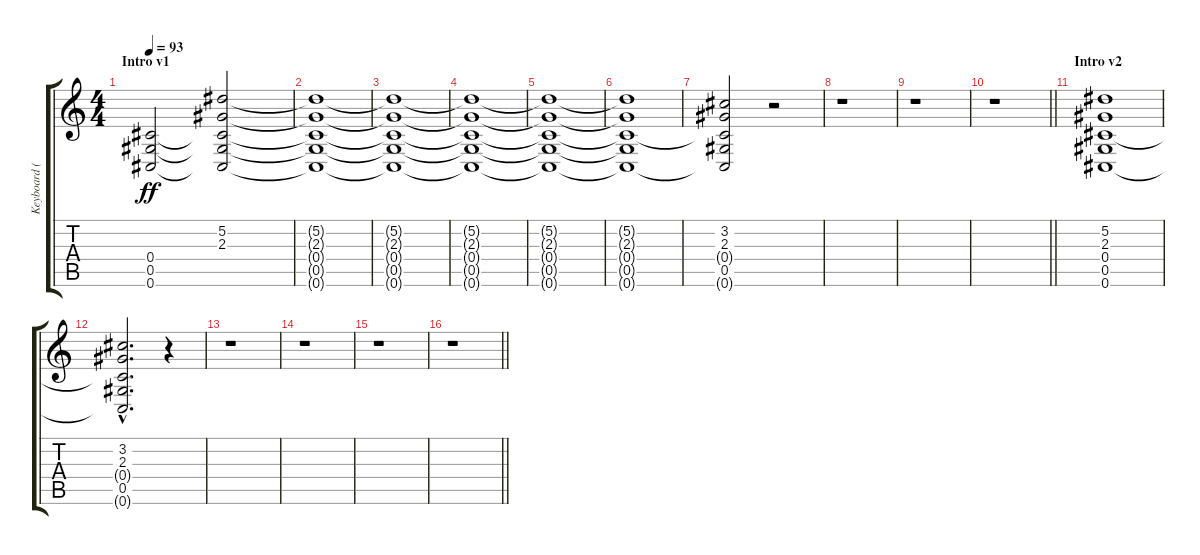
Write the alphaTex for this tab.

\track ("Keyboard (Synth)" "Keyboard (") {instrument rockorgan}
\staff {score tabs}
\tuning (Eb5 Bb4 Gb4 Db4 Ab3 Db3) {hide}
\ts (4 4)
\section ("" "Intro v1")
\tempo 93
\clef g2
\ks c
(0.4 0.5 0.6).2{dy ff volume 9 instrument stringensemble1} (5.2 2.3 0.4{t} 0.5{t} 0.6{t}).2 |
(5.2{t} 2.3{t} 0.4{t} 0.5{t} 0.6{t}).1 |
(5.2{t} 2.3{t} 0.4{t} 0.5{t} 0.6{t}).1 |
(5.2{t} 2.3{t} 0.4{t} 0.5{t} 0.6{t}).1 |
(5.2{t} 2.3{t} 0.4{t} 0.5{t} 0.6{t}).1 |
(5.2{t} 2.3{t} 0.4{t} 0.5{t} 0.6{t}).1 |
(3.2 2.3 0.4{t} 0.5 0.6{t}).2{volume 0} r.2 |
r.1 |
r.1 |
\barLineRight lightlight
r.1 |
\section ("" "Intro v2")
(5.2 2.3 0.4 0.5 0.6).1{volume 9} |
(3.2{hac} 2.3{hac} 0.4{hac t} 0.5{hac} 0.6{hac t}).2{d volume 0} r.4 |
r.1 |
r.1 |
r.1 |
\barLineRight lightlight
r.1
